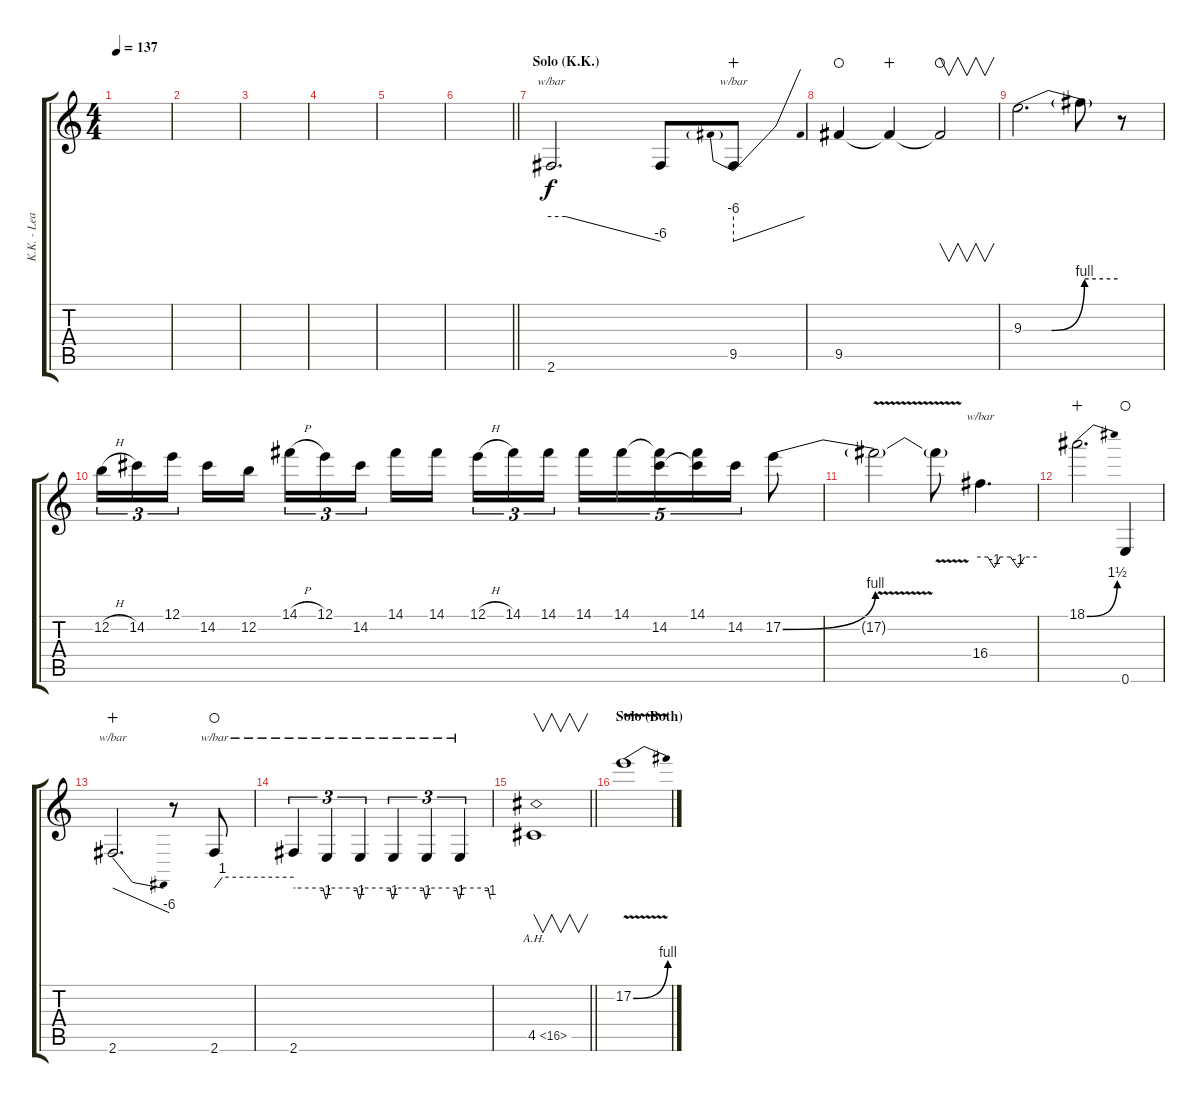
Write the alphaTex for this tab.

\track ("K.K. - Lead" "K.K. - Lea") {instrument distortionguitar}
\staff {score tabs}
\tuning (E4 B3 G3 D3 A2 E2) {hide}
\ts (4 4)
\tempo 137
\clef g2
\ks c
|
|
|
|
|
\barLineRight lightlight
|
\section ("" "Solo (K.K.)")
2.6.2{d tbe (custom default 0 0 8 0 60 -24)} 2.6{t}.8 9.5.8{tbe (predivedive default 0 -24 60 0) wahc} |
9.5.4{waho} 9.5{t}.4{wahc} 9.5{t}.2{v waho} |
9.3{be (custom 0 0 18 0 39 4 60 4)}.2{d} 9.3{t}.8 r.8 |
12.2{h}.16{tu (3 2)} 14.2.16{tu (3 2)} 12.1.16{tu (3 2) beam splitsecondary} 14.2.16 12.2.16 14.1{h}.16{tu (3 2)} 12.1.16{tu (3 2)} 14.2.16{tu (3 2) beam splitsecondary} 14.1.16 14.1.16 12.1{h}.16{tu (3 2)} 14.1.16{tu (3 2)} 14.1.16{tu (3 2) beam splitsecondary} 14.1.16{tu (5 4)} 14.1.16{tu (5 4)} (14.1{t} 14.2).16{tu (5 4)} (14.1 14.2{t}).16{tu (5 4)} 14.2.16{tu (5 4)} 17.2{be (bend 0 0 60 4)}.8 |
17.2{v t}.2 17.2{t}.8 16.4.4{d tbe (custom default 0 0 8 0 15 -4 21 0 32 0 40 -4 47 0 60 0)} |
18.1{be (bend 0 0 60 6)}.2{d wahc} 0.6.4{waho} |
2.6.2{d tbe (dive default 0 0 60 -24) wahc} r.8 2.6.8{tbe (custom default 0 0 6 4 60 4) waho} |
2.6.4{tu (3 2) tbe (custom default 0 0 3 0 53 0 58 -4 60 -4)} 2.6{t}.4{tu (3 2) tbe (custom default 0 -4 5 0 54 0 58 -4 60 -4)} 2.6{t}.4{tu (3 2) tbe (custom default 0 -4 5 0 54 0 58 -4 60 -4)} 2.6{t}.4{tu (3 2) tbe (custom default 0 -4 5 0 54 0 58 -4 60 -4)} 2.6{t}.4{tu (3 2) tbe (custom default 0 -4 5 0 54 0 58 -4 60 -4)} 2.6{t}.4{tu (3 2) tbe (custom default 0 -4 5 0 54 0 58 -4 60 -4)} |
\barLineRight lightlight
4.5{ah 12}.1{v} |
\section ("" "Solo (Both)")
17.2{be (bend 0 0 60 4) v}.1
